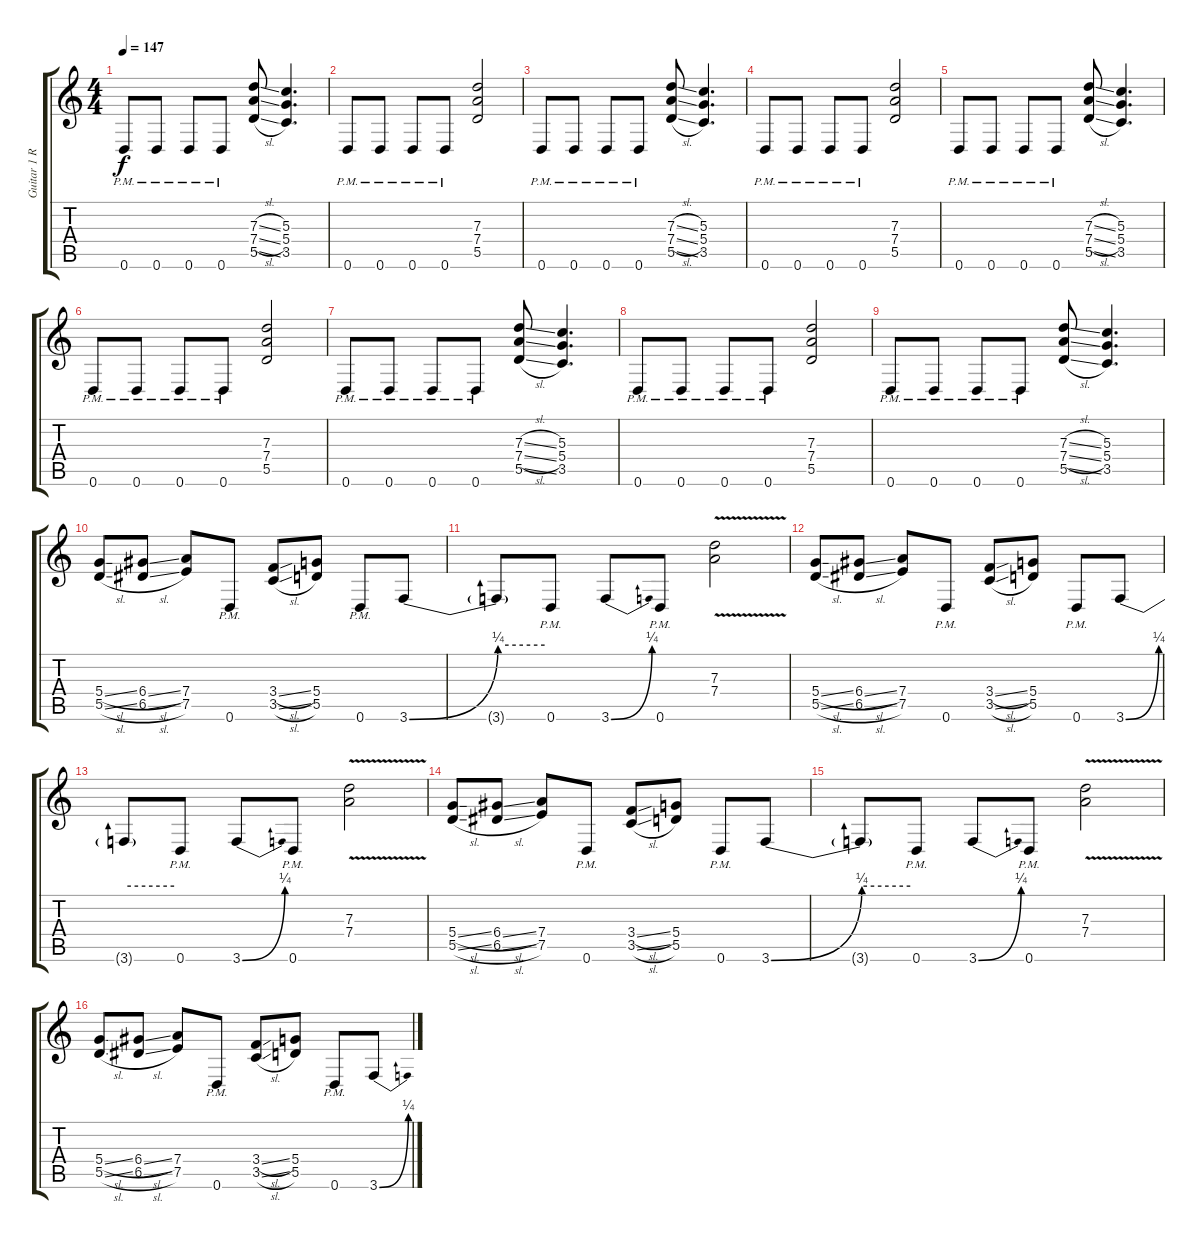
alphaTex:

\track ("Guitar 1 Rhythm" "Guitar 1 R") {instrument distortionguitar}
\staff {score tabs}
\tuning (E4 B3 G3 D3 A2 D2) {hide}
\ts (4 4)
\tempo 147
\clef g2
\ks c
0.6{pm}.8{dy f} 0.6{pm}.8 0.6{pm}.8 0.6{pm}.8 (7.3{sl} 7.4{sl} 5.5{sl}).8 (5.3 5.4 3.5).4{d} |
0.6{pm}.8 0.6{pm}.8 0.6{pm}.8 0.6{pm}.8 (7.3 7.4 5.5).2 |
0.6{pm}.8 0.6{pm}.8 0.6{pm}.8 0.6{pm}.8 (7.3{sl} 7.4{sl} 5.5{sl}).8 (5.3 5.4 3.5).4{d} |
0.6{pm}.8 0.6{pm}.8 0.6{pm}.8 0.6{pm}.8 (7.3 7.4 5.5).2 |
0.6{pm}.8 0.6{pm}.8 0.6{pm}.8 0.6{pm}.8 (7.3{sl} 7.4{sl} 5.5{sl}).8 (5.3 5.4 3.5).4{d} |
0.6{pm}.8 0.6{pm}.8 0.6{pm}.8 0.6{pm}.8 (7.3 7.4 5.5).2 |
0.6{pm}.8 0.6{pm}.8 0.6{pm}.8 0.6{pm}.8 (7.3{sl} 7.4{sl} 5.5{sl}).8 (5.3 5.4 3.5).4{d} |
0.6{pm}.8 0.6{pm}.8 0.6{pm}.8 0.6{pm}.8 (7.3 7.4 5.5).2 |
0.6{pm}.8 0.6{pm}.8 0.6{pm}.8 0.6{pm}.8 (7.3{sl} 7.4{sl} 5.5{sl}).8 (5.3 5.4 3.5).4{d} |
(5.4{sl} 5.5{sl}).8 (6.4{sl} 6.5{sl}).8 (7.4 7.5).8 0.6{pm}.8 (3.4{sl} 3.5{sl}).8 (5.4 5.5).8 0.6{pm}.8 3.6{be (bend 0 0 60 1)}.8 |
3.6{be (hold 0 1 60 1) t}.8 0.6{pm}.8 3.6{be (bend 0 0 60 1)}.8 0.6{pm}.8 (7.3{v} 7.4{v}).2 |
(5.4{sl} 5.5{sl}).8 (6.4{sl} 6.5{sl}).8 (7.4 7.5).8 0.6{pm}.8 (3.4{sl} 3.5{sl}).8 (5.4 5.5).8 0.6{pm}.8 3.6{be (bend 0 0 60 1)}.8 |
3.6{be (hold 0 1 60 1) t}.8 0.6{pm}.8 3.6{be (bend 0 0 60 1)}.8 0.6{pm}.8 (7.3{v} 7.4{v}).2 |
(5.4{sl} 5.5{sl}).8 (6.4{sl} 6.5{sl}).8 (7.4 7.5).8 0.6{pm}.8 (3.4{sl} 3.5{sl}).8 (5.4 5.5).8 0.6{pm}.8 3.6{be (bend 0 0 60 1)}.8 |
3.6{be (hold 0 1 60 1) t}.8 0.6{pm}.8 3.6{be (bend 0 0 60 1)}.8 0.6{pm}.8 (7.3{v} 7.4{v}).2 |
(5.4{sl} 5.5{sl}).8 (6.4{sl} 6.5{sl}).8 (7.4 7.5).8 0.6{pm}.8 (3.4{sl} 3.5{sl}).8 (5.4 5.5).8 0.6{pm}.8 3.6{be (bend 0 0 60 1)}.8
